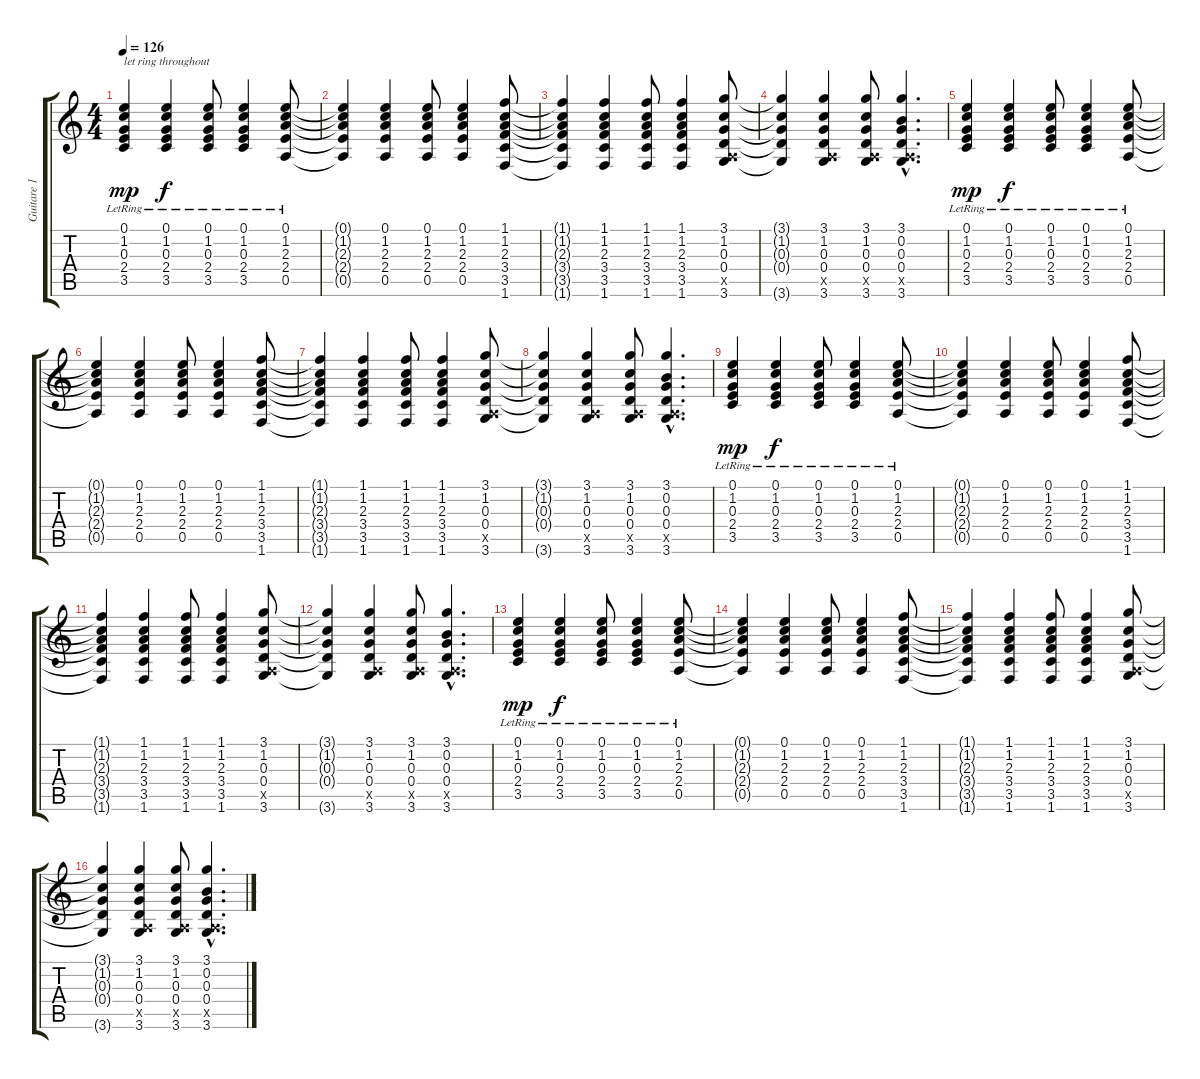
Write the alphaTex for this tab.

\track ("Guitare 1" "Guitare 1") {instrument acousticguitarsteel}
\staff {score tabs}
\tuning (E4 B3 G3 D3 A2 E2) {hide}
\ts (4 4)
\tempo 126
\clef g2
\ks c
(0.1{lr} 1.2{lr} 0.3{lr} 2.4{lr} 3.5{lr}).4{txt "let ring throughout" dy mp instrument acousticguitarsteel} (0.1{lr} 1.2{lr} 0.3{lr} 2.4{lr} 3.5).4{dy f} (0.1{lr} 1.2{lr} 0.3{lr} 2.4{lr} 3.5{lr}).8 (0.1{lr} 1.2{lr} 0.3{lr} 2.4{lr} 3.5{lr}).4 (0.1{lr} 1.2{lr} 2.3{lr} 2.4{lr} 0.5{lr}).8 |
(0.1{t} 1.2{t} 2.3{t} 2.4{t} 0.5{t}).4 (0.1 1.2 2.3 2.4 0.5).4 (0.1 1.2 2.3 2.4 0.5).8 (0.1 1.2 2.3 2.4 0.5).4 (1.1 1.2 2.3 3.4 3.5 1.6).8 |
(1.1{t} 1.2{t} 2.3{t} 3.4{t} 3.5{t} 1.6{t}).4 (1.1 1.2 2.3 3.4 3.5 1.6).4 (1.1 1.2 2.3 3.4 3.5 1.6).8 (1.1 1.2 2.3 3.4 3.5 1.6).4 (3.1 1.2 0.3 0.4 0.5{x} 3.6).8 |
(3.1{t} 1.2{t} 0.3{t} 0.4{t} 3.6{t}).4 (3.1 1.2 0.3 0.4 0.5{x} 3.6).4 (3.1 1.2 0.3 0.4 0.5{x} 3.6).8 (3.1{hac} 0.2{hac} 0.3{hac} 0.4{hac} 0.5{hac x} 3.6{hac}).4{d} |
(0.1{lr} 1.2{lr} 0.3{lr} 2.4{lr} 3.5{lr}).4{dy mp} (0.1{lr} 1.2{lr} 0.3{lr} 2.4{lr} 3.5).4{dy f} (0.1{lr} 1.2{lr} 0.3{lr} 2.4{lr} 3.5{lr}).8 (0.1{lr} 1.2{lr} 0.3{lr} 2.4{lr} 3.5{lr}).4 (0.1{lr} 1.2{lr} 2.3{lr} 2.4{lr} 0.5{lr}).8 |
(0.1{t} 1.2{t} 2.3{t} 2.4{t} 0.5{t}).4 (0.1 1.2 2.3 2.4 0.5).4 (0.1 1.2 2.3 2.4 0.5).8 (0.1 1.2 2.3 2.4 0.5).4 (1.1 1.2 2.3 3.4 3.5 1.6).8 |
(1.1{t} 1.2{t} 2.3{t} 3.4{t} 3.5{t} 1.6{t}).4 (1.1 1.2 2.3 3.4 3.5 1.6).4 (1.1 1.2 2.3 3.4 3.5 1.6).8 (1.1 1.2 2.3 3.4 3.5 1.6).4 (3.1 1.2 0.3 0.4 0.5{x} 3.6).8 |
(3.1{t} 1.2{t} 0.3{t} 0.4{t} 3.6{t}).4 (3.1 1.2 0.3 0.4 0.5{x} 3.6).4 (3.1 1.2 0.3 0.4 0.5{x} 3.6).8 (3.1{hac} 0.2{hac} 0.3{hac} 0.4{hac} 0.5{hac x} 3.6{hac}).4{d} |
(0.1{lr} 1.2{lr} 0.3{lr} 2.4{lr} 3.5{lr}).4{dy mp} (0.1{lr} 1.2{lr} 0.3{lr} 2.4{lr} 3.5).4{dy f} (0.1{lr} 1.2{lr} 0.3{lr} 2.4{lr} 3.5{lr}).8 (0.1{lr} 1.2{lr} 0.3{lr} 2.4{lr} 3.5{lr}).4 (0.1{lr} 1.2{lr} 2.3{lr} 2.4{lr} 0.5{lr}).8 |
(0.1{t} 1.2{t} 2.3{t} 2.4{t} 0.5{t}).4 (0.1 1.2 2.3 2.4 0.5).4 (0.1 1.2 2.3 2.4 0.5).8 (0.1 1.2 2.3 2.4 0.5).4 (1.1 1.2 2.3 3.4 3.5 1.6).8 |
(1.1{t} 1.2{t} 2.3{t} 3.4{t} 3.5{t} 1.6{t}).4 (1.1 1.2 2.3 3.4 3.5 1.6).4 (1.1 1.2 2.3 3.4 3.5 1.6).8 (1.1 1.2 2.3 3.4 3.5 1.6).4 (3.1 1.2 0.3 0.4 0.5{x} 3.6).8 |
(3.1{t} 1.2{t} 0.3{t} 0.4{t} 3.6{t}).4 (3.1 1.2 0.3 0.4 0.5{x} 3.6).4 (3.1 1.2 0.3 0.4 0.5{x} 3.6).8 (3.1{hac} 0.2{hac} 0.3{hac} 0.4{hac} 0.5{hac x} 3.6{hac}).4{d} |
(0.1{lr} 1.2{lr} 0.3{lr} 2.4{lr} 3.5{lr}).4{dy mp} (0.1{lr} 1.2{lr} 0.3{lr} 2.4{lr} 3.5).4{dy f} (0.1{lr} 1.2{lr} 0.3{lr} 2.4{lr} 3.5{lr}).8 (0.1{lr} 1.2{lr} 0.3{lr} 2.4{lr} 3.5{lr}).4 (0.1{lr} 1.2{lr} 2.3{lr} 2.4{lr} 0.5{lr}).8 |
(0.1{t} 1.2{t} 2.3{t} 2.4{t} 0.5{t}).4 (0.1 1.2 2.3 2.4 0.5).4 (0.1 1.2 2.3 2.4 0.5).8 (0.1 1.2 2.3 2.4 0.5).4 (1.1 1.2 2.3 3.4 3.5 1.6).8 |
(1.1{t} 1.2{t} 2.3{t} 3.4{t} 3.5{t} 1.6{t}).4 (1.1 1.2 2.3 3.4 3.5 1.6).4 (1.1 1.2 2.3 3.4 3.5 1.6).8 (1.1 1.2 2.3 3.4 3.5 1.6).4 (3.1 1.2 0.3 0.4 0.5{x} 3.6).8 |
(3.1{t} 1.2{t} 0.3{t} 0.4{t} 3.6{t}).4 (3.1 1.2 0.3 0.4 0.5{x} 3.6).4 (3.1 1.2 0.3 0.4 0.5{x} 3.6).8 (3.1{hac} 0.2{hac} 0.3{hac} 0.4{hac} 0.5{hac x} 3.6{hac}).4{d}
